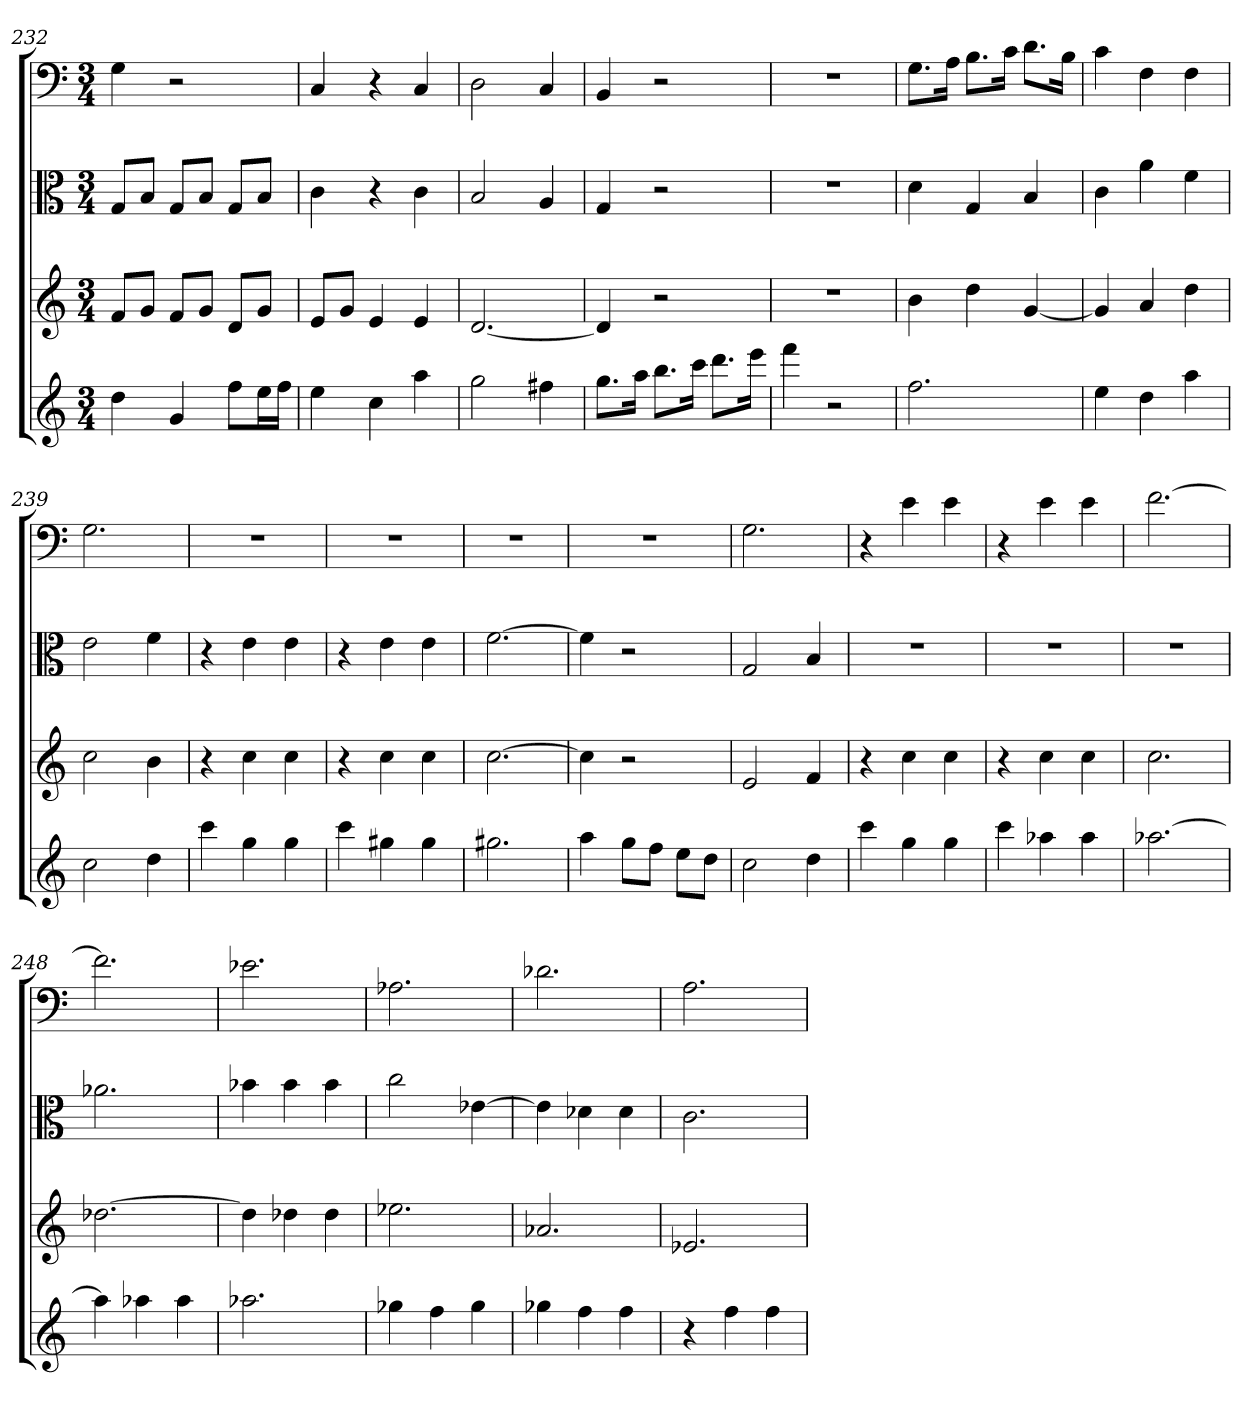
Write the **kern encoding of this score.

**kern	**kern	**kern	**kern
*part4	*part3	*part2	*part1
*staff4	*staff3	*staff2	*staff1
*	*	*clefC3	*clefF4
*k[]	*k[]	*k[]	*k[]
*C:	*C:	*C:	*C:
*M3/4	*M3/4	*M3/4	*M3/4
=232	=232	=232	=232
4dd	8fL	8G/L	4G
.	8gJ	8B/J	.
4g	8fL	8G/L	2r
.	8gJ	8B/J	.
8ffL	8dL	8G/L	.
16eeL	8gJ	8B/J	.
16ffJJ	.	.	.
=233	=233	=233	=233
4ee	8eL	4c	4C
.	8gJ	.	.
4cc	4e	4r	4r
4aa	4e	4c	4C
=234	=234	=234	=234
2gg	[2.d	2B	2D
4ff#X	.	4A	4C
=235	=235	=235	=235
8.ggL	4d]	4G	4BB
16aaJk	.	.	.
8.bbL	2r	2r	2r
16cccJk	.	.	.
8.dddL	.	.	.
16eeeJk	.	.	.
=236	=236	=236	=236
4fff	2.r	2.r	2.r
2r	.	.	.
=237	=237	=237	=237
2.ff	4b	4d	8.G\L
.	.	.	16A\Jk
.	4dd	4G	8.B\L
.	.	.	16c\Jk
.	[4g	4B	8.d\L
.	.	.	16B\Jk
=238	=238	=238	=238
4ee	4g]	4c	4c
4dd	4a	4a	4F
4aa	4dd	4f	4F
=239	=239	=239	=239
2cc	2cc	2e	2.G
4dd	4b	4f	.
=240	=240	=240	=240
4ccc	4r	4r	2.r
4gg	4cc	4e	.
4gg	4cc	4e	.
=241	=241	=241	=241
4ccc	4r	4r	2.r
4gg#X	4cc	4e	.
4gg#	4cc	4e	.
=242	=242	=242	=242
2.gg#X	[2.cc	[2.f	2.r
=243	=243	=243	=243
4aa	4cc]	4f]	2.r
8ggL	2r	2r	.
8ffJ	.	.	.
8eeL	.	.	.
8ddJ	.	.	.
=244	=244	=244	=244
2cc	2e	2G	2.G
4dd	4f	4B	.
=245	=245	=245	=245
4ccc	4r	2.r	4r
4gg	4cc	.	4e
4gg	4cc	.	4e
=246	=246	=246	=246
4ccc	4r	2.r	4r
4aa-X	4cc	.	4e
4aa-	4cc	.	4e
=247	=247	=247	=247
[2.aa-X	2.cc	2.r	[2.f
=248	=248	=248	=248
4aa-]	[2.dd-X	2.a-X	2.f]
4aa-X	.	.	.
4aa-	.	.	.
=249	=249	=249	=249
2.aa-X	4dd-]	4b-X	2.e-X
.	4dd-X	4b-	.
.	4dd-	4b-	.
=250	=250	=250	=250
4gg-X	2.ee-X	2cc	2.A-X
4ff	.	.	.
4gg-	.	[4e-X	.
=251	=251	=251	=251
4gg-X	2.a-X	4e-]	2.d-X
4ff	.	4d-X	.
4ff	.	4d-	.
=252	=252	=252	=252
4r	2.e-X	2.c	2.A
4ff	.	.	.
4ff	.	.	.
=	=	=	=
*-	*-	*-	*-
